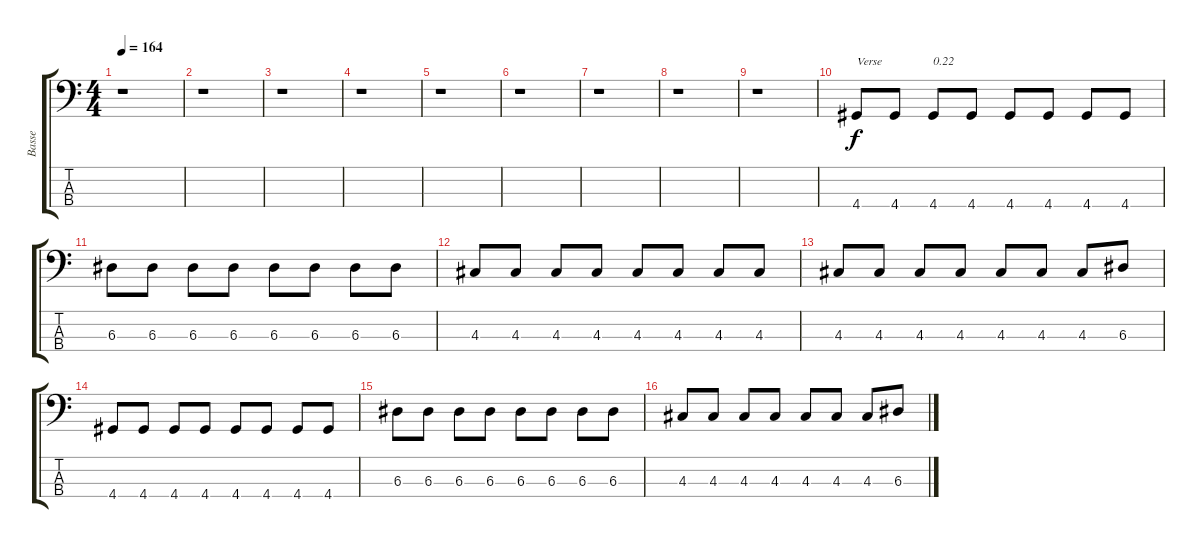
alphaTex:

\track ("Basse" "Basse") {instrument electricbassfinger}
\staff {score tabs}
\tuning (G2 D2 A1 E1) {hide}
\ts (4 4)
\tempo 164
\clef f4
\ks c
r.1{dy f instrument electricbassfinger} |
r.1 |
r.1 |
r.1 |
r.1 |
r.1 |
r.1 |
r.1 |
r.1 |
4.4.8{txt "Verse"} 4.4.8 4.4.8{txt "0.22"} 4.4.8 4.4.8 4.4.8 4.4.8 4.4.8 |
6.3.8 6.3.8 6.3.8 6.3.8 6.3.8 6.3.8 6.3.8 6.3.8 |
4.3.8 4.3.8 4.3.8 4.3.8 4.3.8 4.3.8 4.3.8 4.3.8 |
4.3.8 4.3.8 4.3.8 4.3.8 4.3.8 4.3.8 4.3.8 6.3.8 |
4.4.8 4.4.8 4.4.8 4.4.8 4.4.8 4.4.8 4.4.8 4.4.8 |
6.3.8 6.3.8 6.3.8 6.3.8 6.3.8 6.3.8 6.3.8 6.3.8 |
4.3.8 4.3.8 4.3.8 4.3.8 4.3.8 4.3.8 4.3.8 6.3.8
